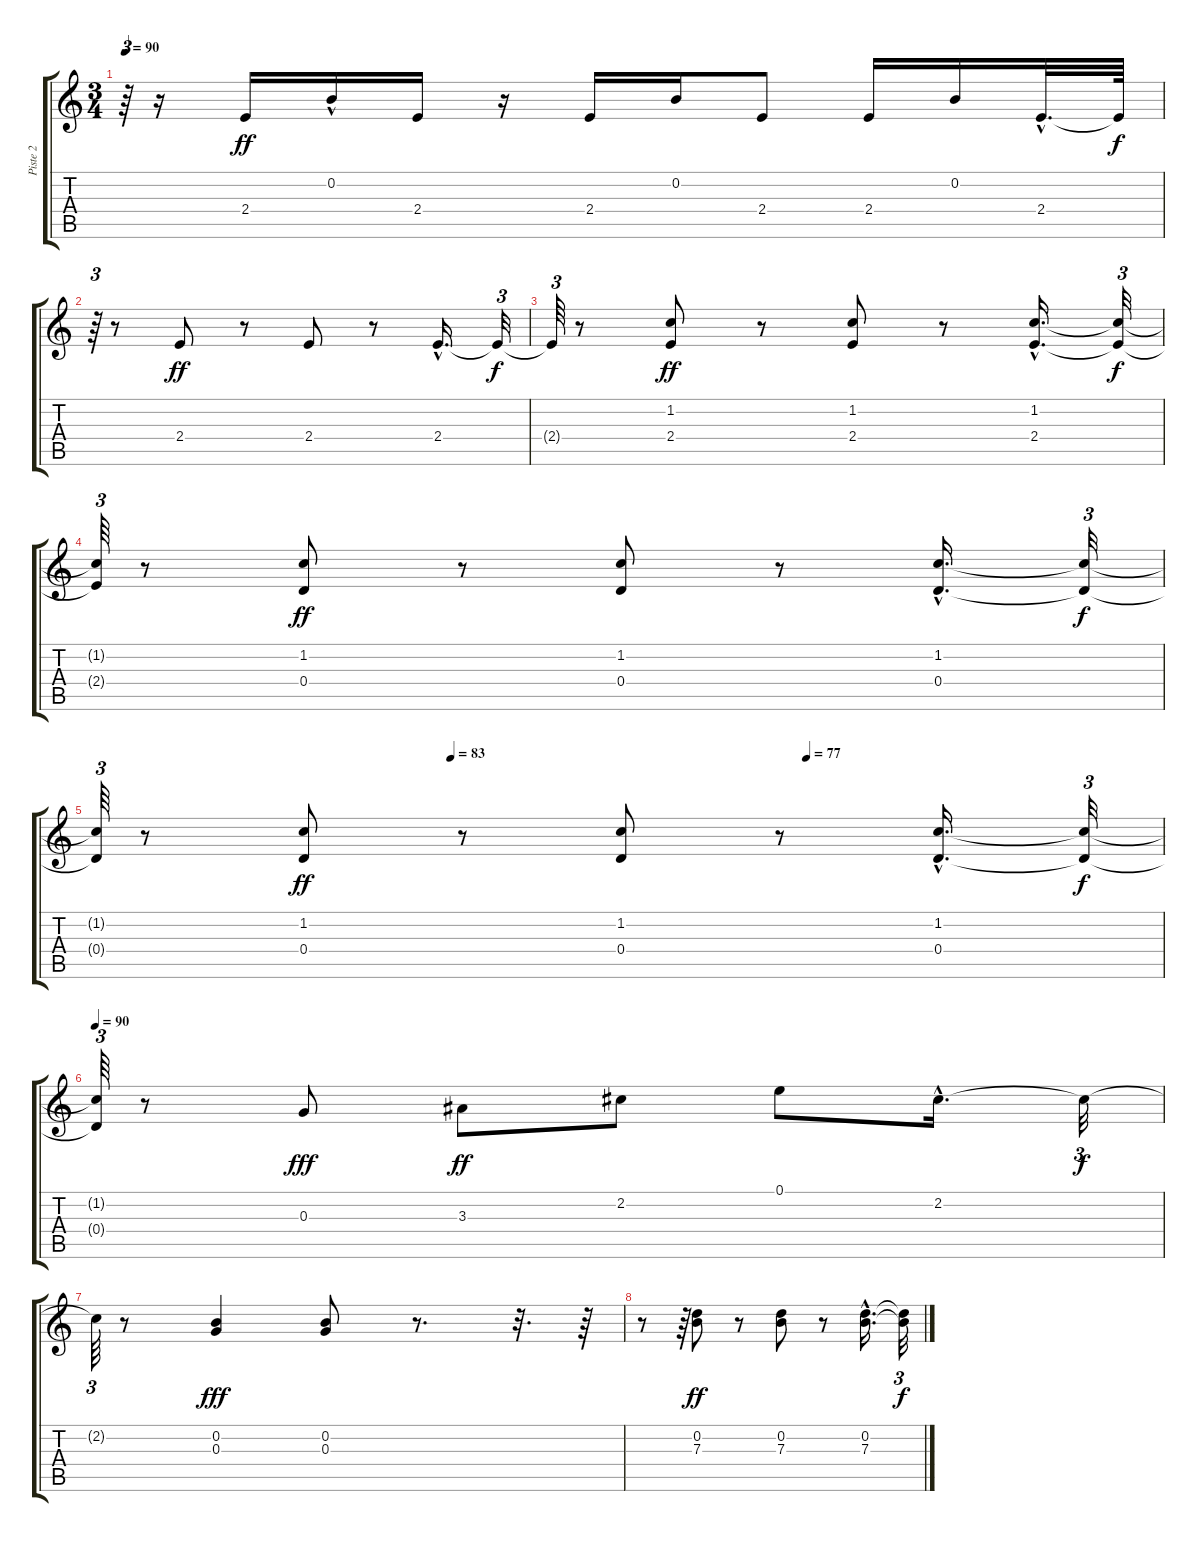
\track ("Piste 2" "Piste 2") {instrument acousticguitarnylon}
\staff {score tabs}
\tuning (E4 B3 G3 D3 A2 E2) {hide}
\ts (3 4)
\tempo 90
\clef g2
\ks c
r.64{tu (3 2) dy f} r.16 2.4.16{dy ff} 0.2{hac}.16 2.4.16 r.16 2.4.16 0.2.16 2.4.8 2.4.16 0.2.16 2.4{hac}.32{d} 2.4{t}.64{dy f} |
r.64{tu (3 2)} r.8 2.4.8{dy ff} r.8 2.4.8 r.8 2.4{hac}.16{d} 2.4{t}.32{tu (3 2) dy f} |
2.4{t}.64{tu (3 2)} r.8 (1.2 2.4).8{dy ff} r.8 (1.2 2.4).8 r.8 (1.2{hac} 2.4{hac}).16{d} (1.2{t} 2.4{t}).32{tu (3 2) dy f} |
(1.2{t} 2.4{t}).64{tu (3 2)} r.8 (1.2 0.4).8{dy ff} r.8 (1.2 0.4).8 r.8 (1.2{hac} 0.4{hac}).16{d} (1.2{t} 0.4{t}).32{tu (3 2) dy f} |
\tempo (83 0.3333333333333333)
\tempo (77 0.6666666666666666)
(1.2{t} 0.4{t}).64{tu (3 2)} r.8 (1.2 0.4).8{dy ff} r.8 (1.2 0.4).8 r.8 (1.2{hac} 0.4{hac}).16{d} (1.2{t} 0.4{t}).32{tu (3 2) dy f} |
\tempo 90
(1.2{t} 0.4{t}).64{tu (3 2)} r.8 0.3.8{dy fff} 3.3.8{dy ff} 2.2.8 0.1.8 2.2{hac}.16{d} 2.2{t}.32{tu (3 2) dy f} |
2.2{t}.64{tu (3 2)} r.8 (0.2 0.3).4{dy fff} (0.2 0.3).8 r.8{d} r.32{d} r.64 |
r.8 r.64{tu (3 2)} (0.2 7.3).8{dy ff} r.8 (0.2 7.3).8 r.8 (0.2{hac} 7.3{hac}).16{d} (0.2{t} 7.3{t}).32{tu (3 2) dy f}
